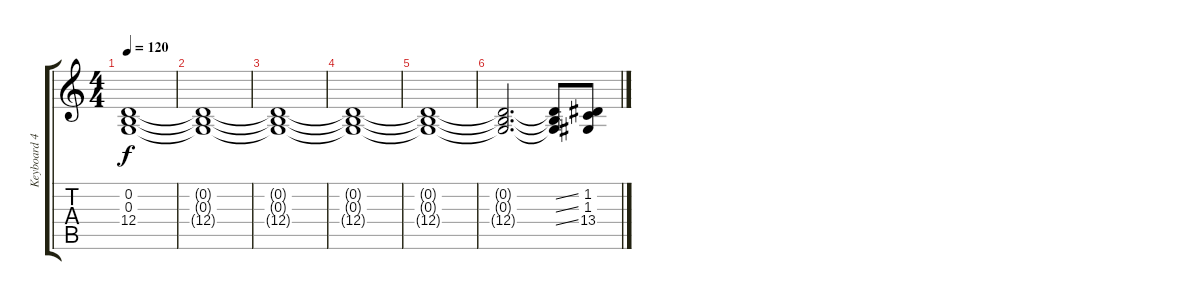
\track ("Keyboard 4_4" "Keyboard 4") {instrument synthbrass1}
\staff {score tabs}
\tuning (E4 B3 G3 D3 A2 E2) {hide}
\ts (4 4)
\tempo 120
\clef g2
\ks c
(0.2 0.3 12.4).1{dy f} |
(0.2{t} 0.3{t} 12.4{t}).1 |
(0.2{t} 0.3{t} 12.4{t}).1 |
(0.2{t} 0.3{t} 12.4{t}).1 |
(0.2{t} 0.3{t} 12.4{t}).1 |
(0.2{t} 0.3{t} 12.4{t}).2{d} (0.2{ss t} 0.3{ss t} 12.4{ss t}).8 (1.2 1.3 13.4).8
